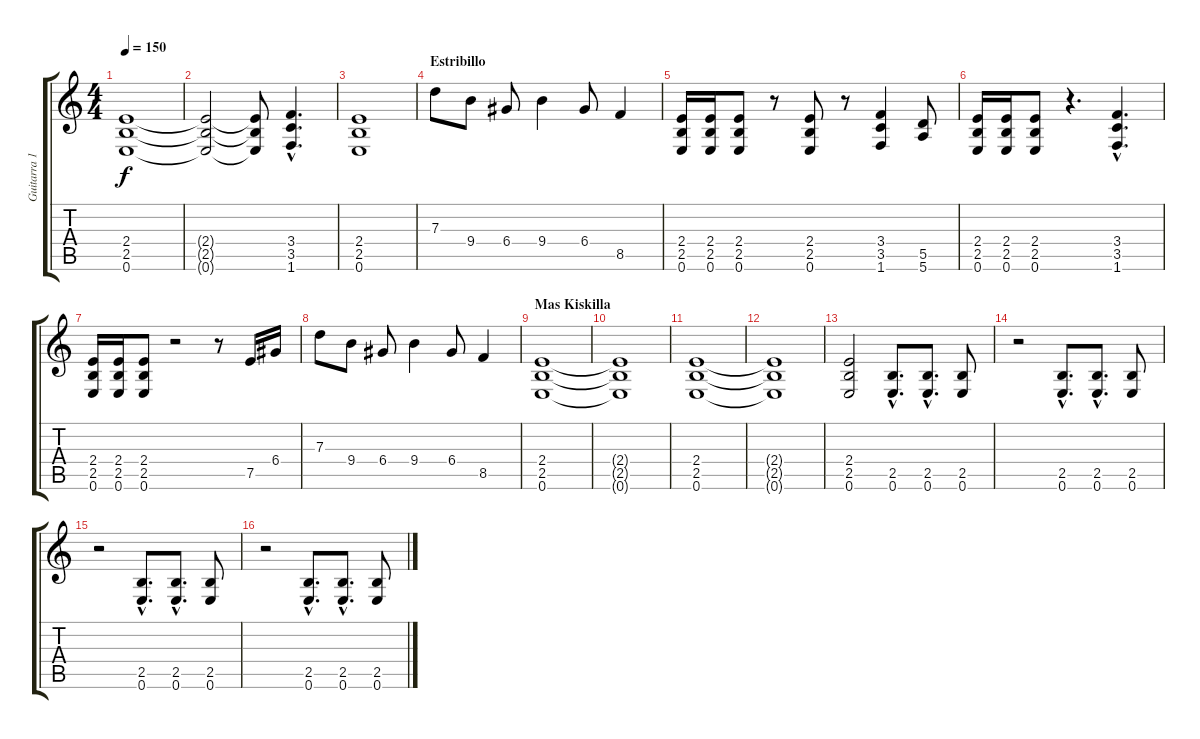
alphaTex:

\track ("Guitarra 1" "Guitarra 1") {instrument acousticguitarsteel}
\staff {score tabs}
\tuning (E4 B3 G3 D3 A2 E2) {hide}
\ts (4 4)
\tempo 150
\clef g2
\ks c
(2.4 2.5 0.6).1{dy f} |
(2.4{t} 2.5{t} 0.6{t}).2 (2.4{t} 2.5{t} 0.6{t}).8 (3.4{hac} 3.5{hac} 1.6{hac}).4{d} |
(2.4 2.5 0.6).1 |
\section ("" "Estribillo")
7.3.8 9.4.8 6.4.8 9.4.4 6.4.8 8.5.4 |
(2.4 2.5 0.6).16 (2.4 2.5 0.6).16 (2.4 2.5 0.6).8 r.8 (2.4 2.5 0.6).8 r.8 (3.4 3.5 1.6).4 (5.5 5.6).8 |
(2.4 2.5 0.6).16 (2.4 2.5 0.6).16 (2.4 2.5 0.6).8 r.4{d} (3.4{hac} 3.5{hac} 1.6{hac}).4{d} |
(2.4 2.5 0.6).16 (2.4 2.5 0.6).16 (2.4 2.5 0.6).8 r.2 r.8 7.5.16 6.4.16 |
7.3.8 9.4.8 6.4.8 9.4.4 6.4.8 8.5.4 |
\section ("" "Mas Kiskilla")
(2.4 2.5 0.6).1 |
(2.4{t} 2.5{t} 0.6{t}).1 |
(2.4 2.5 0.6).1 |
(2.4{t} 2.5{t} 0.6{t}).1 |
(2.4 2.5 0.6).2 (2.5{hac} 0.6{hac}).8{d} (2.5{hac} 0.6{hac}).8{d} (2.5 0.6).8 |
r.2 (2.5{hac} 0.6{hac}).8{d} (2.5{hac} 0.6{hac}).8{d} (2.5 0.6).8 |
r.2 (2.5{hac} 0.6{hac}).8{d} (2.5{hac} 0.6{hac}).8{d} (2.5 0.6).8 |
r.2 (2.5{hac} 0.6{hac}).8{d} (2.5{hac} 0.6{hac}).8{d} (2.5 0.6).8
